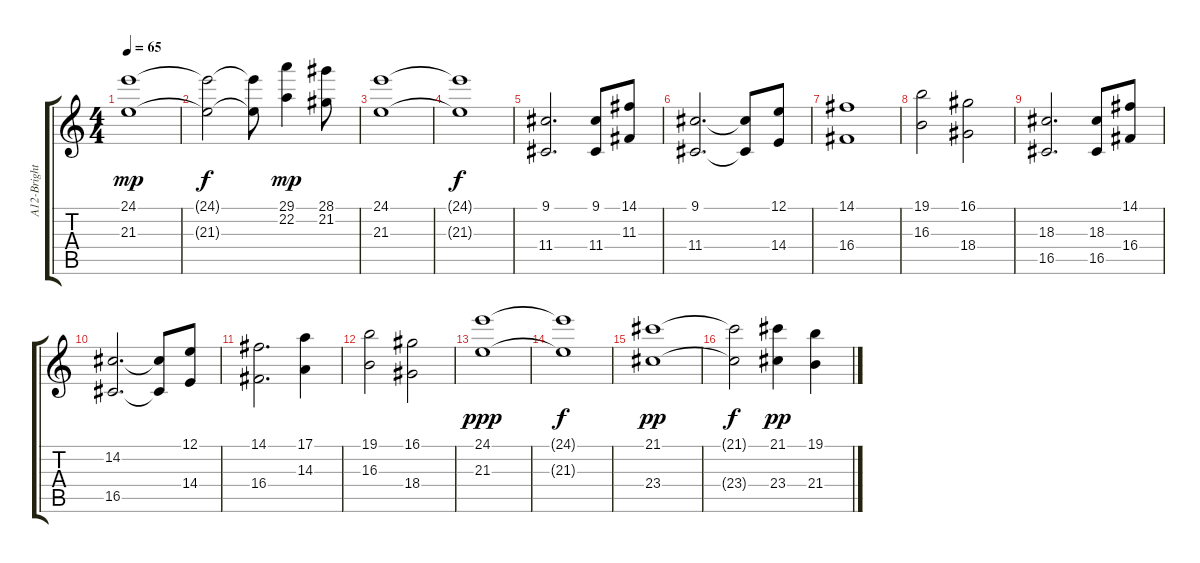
\track ("A12-Bright Str: " "A12-Bright") {instrument stringensemble1}
\staff {score tabs}
\tuning (E4 B3 G3 D3 A2 E2) {hide}
\ts (4 4)
\tempo 65
\clef g2
\ks c
(24.1 21.3).1{dy mp} |
(24.1{t} 21.3{t}).2{dy f} (24.1{t} 21.3{t}).8 (29.1 22.2).4{dy mp} (28.1 21.2).8 |
(24.1 21.3).1 |
(24.1{t} 21.3{t}).1{dy f} |
(9.1 11.4).2{d} (9.1 11.4).8 (14.1 11.3).8 |
(9.1 11.4).2{d} (9.1{t} 11.4{t}).8 (12.1 14.4).8 |
(14.1 16.4).1 |
(19.1 16.3).2 (16.1 18.4).2 |
(18.3 16.5).2{d} (18.3 16.5).8 (14.1 16.4).8 |
(14.2 16.5).2{d} (14.2{t} 16.5{t}).8 (12.1 14.4).8 |
(14.1 16.4).2{d} (17.1 14.3).4 |
(19.1 16.3).2 (16.1 18.4).2 |
(24.1 21.3).1{dy ppp} |
(24.1{t} 21.3{t}).1{dy f} |
(21.1 23.4).1{dy pp} |
(21.1{t} 23.4{t}).2{dy f} (21.1 23.4).4{dy pp} (19.1 21.4).4
